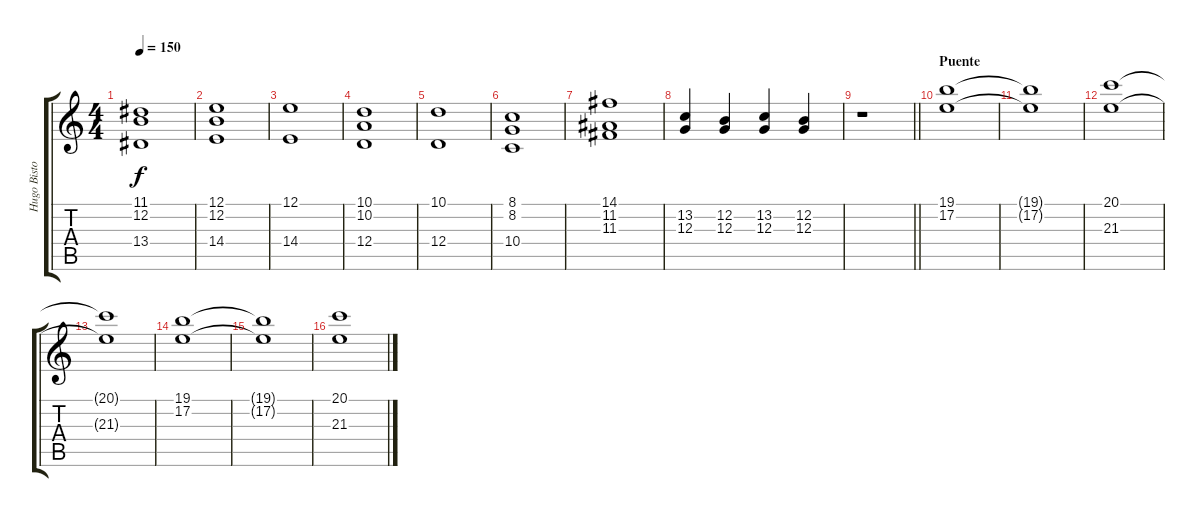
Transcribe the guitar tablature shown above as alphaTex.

\track ("Hugo Bistolfi" "Hugo Bisto") {instrument synthstrings1}
\staff {score tabs}
\tuning (E4 B3 G3 D3 A2 E2) {hide}
\ts (4 4)
\tempo 150
\clef g2
\ks c
(11.1 12.2 13.4).1{dy f} |
(12.1 12.2 14.4).1 |
(12.1 14.4).1 |
(10.1 10.2 12.4).1 |
(10.1 12.4).1 |
(8.1 8.2 10.4).1 |
(14.1 11.2 11.3).1 |
(13.2 12.3).4 (12.2 12.3).4 (13.2 12.3).4 (12.2 12.3).4 |
\barLineRight lightlight
r.1 |
\section ("" "Puente")
(19.1 17.2).1 |
(19.1{t} 17.2{t}).1 |
(20.1 21.3).1 |
(20.1{t} 21.3{t}).1 |
(19.1 17.2).1 |
(19.1{t} 17.2{t}).1 |
(20.1 21.3).1
